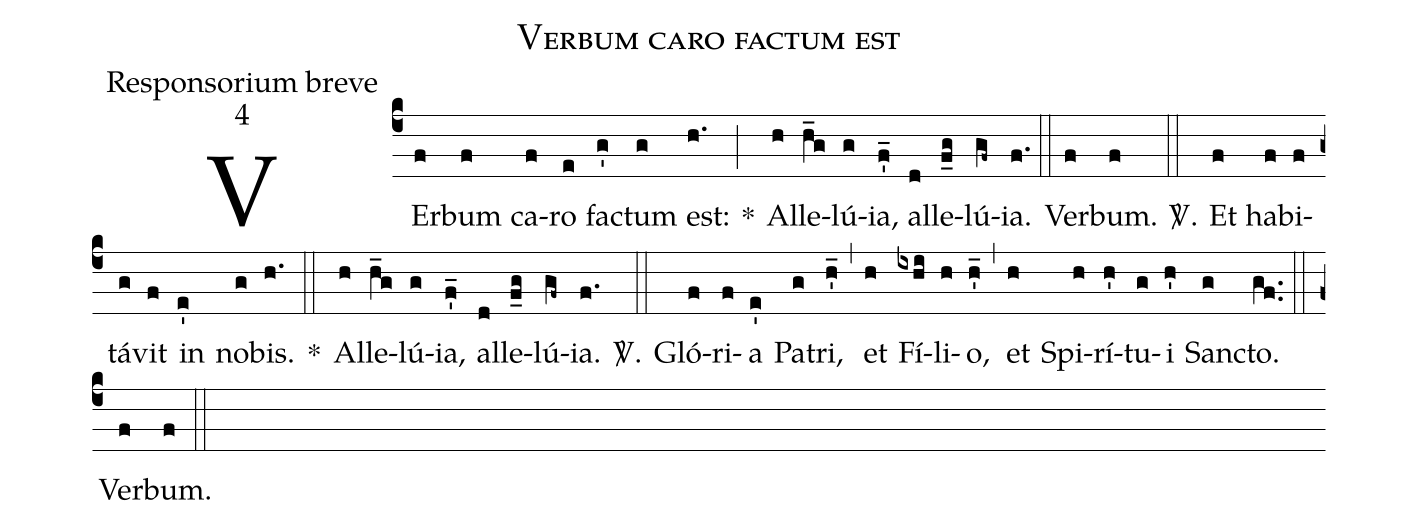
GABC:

name:Verbum caro factum est;
office-part:Responsorium breve;
mode:4;
%%
(c4) VEr(f)bum(f) ca(f)ro(e) fa(g')ctum(g) est:(h.) *(;) Al(h)le(h_g)lú(g)ia,(f'_) al(d)le(f_g)lú(gf~)ia.(f.) (::) Ver(f)bum.(f) <sp>V/</sp>.(::) Et(f) ha(f)bi(f)tá(g)vit(f) in(e') no(g)bis.(h.) *(::) Al(h)le(h_g)lú(g)ia,(f'_) al(d)le(f_g)lú(gf~)ia.(f.) <sp>V/</sp>.(::) Gló(f)ri(f)a(e') Pa(g)tri,(h'_) (,) et(h) Fí(ixhi)li(h)o,(h'_) (,) et(h) Spi(h)rí(h')tu(g)i(h') San(g)cto.(gf..) (::) Ver(f)bum.(f) (::)
